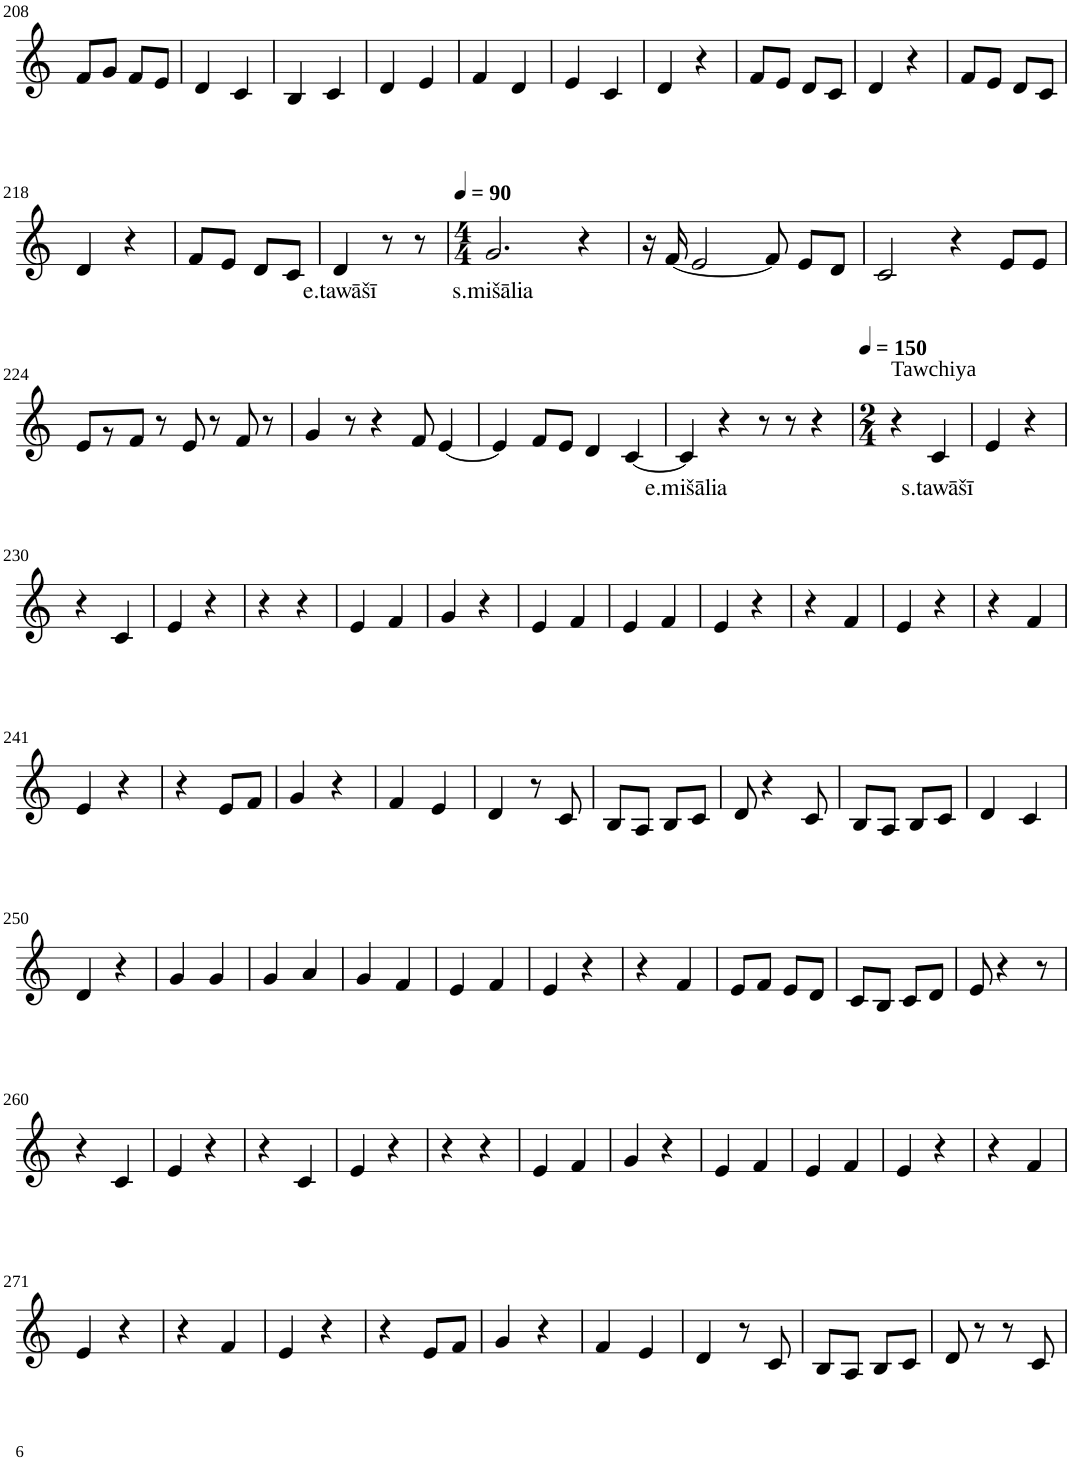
**kern	**text
*part1	*part1
*staff1	*staff1
*I"Violin	*
!!LO:PB:g=z
*clefG2	*
*k[]	*
*M2/4	*
=208	=208
8f/L	.
8g/J	.
8f/L	.
8e/J	.
=209	=209
4d/	.
4c/	.
=210	=210
4B/	.
4c/	.
=211	=211
4d/	.
4e/	.
=212	=212
4f/	.
4d/	.
=213	=213
4e/	.
4c/	.
=214	=214
4d/	.
4r	.
=215	=215
8f/L	.
8e/J	.
8d/L	.
8c/J	.
=216	=216
4d/	.
4r	.
=217	=217
8f/L	.
8e/J	.
8d/L	.
8c/J	.
!!LO:LB:g=z
=218	=218
4d/	.
4r	.
=219	=219
8f/L	.
8e/J	.
8d/L	.
8c/J	.
=220	=220
!	!LO:LY:b
4d/	e.tawāšī
8r	.
8r	.
=221	=221
*M4/4	*
*MM90	*
!	!LO:LY:b
2.g/	s.mišālia
4r	.
=222	=222
16r	.
[16f/	.
2e/	.
8f/]	.
8e/L	.
8d/J	.
=223	=223
2c/	.
4r	.
8e/L	.
8e/J	.
!!LO:LB:g=z
=224	=224
8e/L	.
8r	.
8f/J	.
8r	.
8e/	.
8r	.
8f/	.
8r	.
=225	=225
4g/	.
8r	.
4r	.
8f/	.
[4e/	.
=226	=226
4e/]	.
8f/L	.
8e/J	.
4d/	.
[4c/	.
=227	=227
!	!LO:LY:b
4c/]	e.mišālia
4r	.
8r	.
8r	.
4r	.
=228	=228
*M2/4	*
*MM150	*
!LO:TX:a:t=Tawchiya	!
4r	.
!	!LO:LY:b
4c/	s.tawāšī
=229	=229
4e/	.
4r	.
!!LO:LB:g=z
=230	=230
4r	.
4c/	.
=231	=231
4e/	.
4r	.
=232	=232
4r	.
4r	.
=233	=233
4e/	.
4f/	.
=234	=234
4g/	.
4r	.
=235	=235
4e/	.
4f/	.
=236	=236
4e/	.
4f/	.
=237	=237
4e/	.
4r	.
=238	=238
4r	.
4f/	.
=239	=239
4e/	.
4r	.
=240	=240
4r	.
4f/	.
!!LO:LB:g=z
=241	=241
4e/	.
4r	.
=242	=242
4r	.
8e/L	.
8f/J	.
=243	=243
4g/	.
4r	.
=244	=244
4f/	.
4e/	.
=245	=245
4d/	.
8r	.
8c/	.
=246	=246
8B/L	.
8A/J	.
8B/L	.
8c/J	.
=247	=247
8d/	.
4r	.
8c/	.
=248	=248
8B/L	.
8A/J	.
8B/L	.
8c/J	.
=249	=249
4d/	.
4c/	.
!!LO:LB:g=z
=250	=250
4d/	.
4r	.
=251	=251
4g/	.
4g/	.
=252	=252
4g/	.
4a/	.
=253	=253
4g/	.
4f/	.
=254	=254
4e/	.
4f/	.
=255	=255
4e/	.
4r	.
=256	=256
4r	.
4f/	.
=257	=257
8e/L	.
8f/J	.
8e/L	.
8d/J	.
=258	=258
8c/L	.
8B/J	.
8c/L	.
8d/J	.
=259	=259
8e/	.
4r	.
8r	.
!!LO:LB:g=z
=260	=260
4r	.
4c/	.
=261	=261
4e/	.
4r	.
=262	=262
4r	.
4c/	.
=263	=263
4e/	.
4r	.
=264	=264
4r	.
4r	.
=265	=265
4e/	.
4f/	.
=266	=266
4g/	.
4r	.
=267	=267
4e/	.
4f/	.
=268	=268
4e/	.
4f/	.
=269	=269
4e/	.
4r	.
=270	=270
4r	.
4f/	.
!!LO:LB:g=z
=271	=271
4e/	.
4r	.
=272	=272
4r	.
4f/	.
=273	=273
4e/	.
4r	.
=274	=274
4r	.
8e/L	.
8f/J	.
=275	=275
4g/	.
4r	.
=276	=276
4f/	.
4e/	.
=277	=277
4d/	.
8r	.
8c/	.
=278	=278
8B/L	.
8A/J	.
8B/L	.
8c/J	.
=279	=279
8d/	.
8r	.
8r	.
8c/	.
=	=
*-	*-
